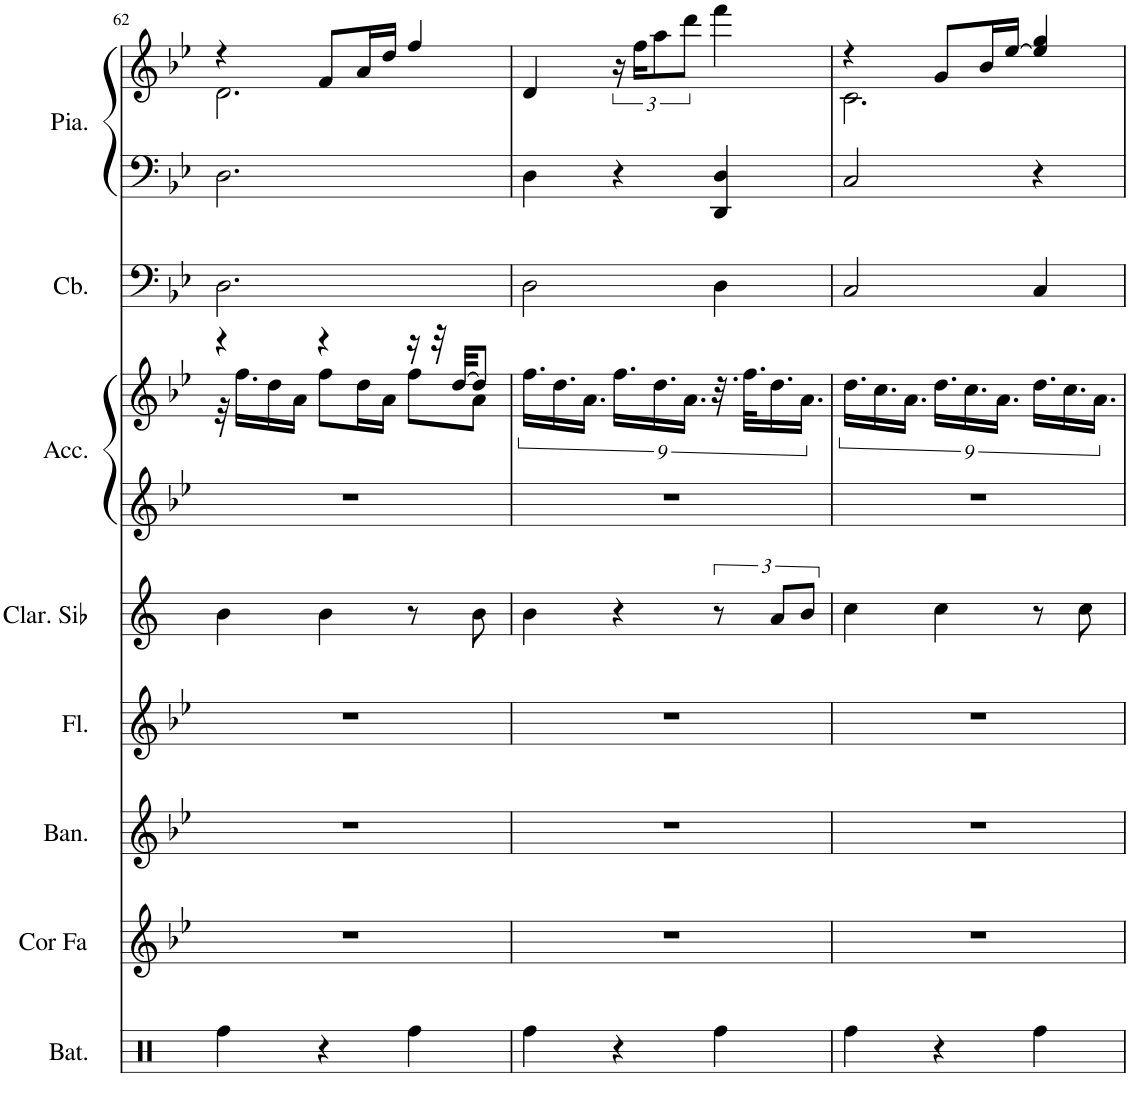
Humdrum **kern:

**kern	**kern	**kern	**kern	**kern	**kern	**kern	**kern	**kern	**kern
*part8	*part7	*part6	*part5	*part4	*part3	*part3	*part2	*part1	*part1
*staff10	*staff9	*staff8	*staff7	*staff6	*staff5	*staff4	*staff3	*staff2	*staff1
*I"Batterie	*I"Cor en Fa, French Horn	*I"Bandonéon, Tango Accordion	*I"Flûte, Flute	*I"Clarinette en Sib	*I"Accordéon , Accordion	*	*I"Contrebasse, Acoustic Bass	*I"Piano, Acoustic Grand Piano	*
*I'Bat.	*I'Cor Fa	*I'Ban.	*I'Fl.	*I'Clar. Sib	*I'Acc.	*	*I'Cb.	*I'Pia.	*
!!LO:PB:g=z
*clefX	*clefG2	*clefG2	*clefG2	*clefG2	*clefG2	*clefG2	*clefF4	*clefG2	*clefG2
*	*Trd4c7	*	*	*Trd1c2	*	*	*Trd7c12	*	*
*k[b-e-]	*k[b-e-]	*k[b-e-]	*k[b-e-]	*k[]	*k[b-e-]	*k[b-e-]	*k[b-e-]	*k[b-e-]	*k[b-e-]
*M3/4	*M3/4	*M3/4	*M3/4	*M3/4	*M3/4	*M3/4	*M3/4	*M3/4	*M3/4
=62	=62	=62	=62	=62	=62	=62	=62	=62	=62
*	*	*	*	*	*	*^	*	*	*^
4Rff\	2.r	2.r	2.r	4b\	2.r	4r	32r	2.D\	2.D\	4r	2.d\
.	.	.	.	.	.	.	16.ff\LL	.	.	.	.
.	.	.	.	.	.	.	16dd\	.	.	.	.
.	.	.	.	.	.	.	16a\JJ	.	.	.	.
4r	.	.	.	4b\	.	4r	8ff\L	.	.	8f/L	.
.	.	.	.	.	.	.	16dd\L	.	.	16a/L	.
.	.	.	.	.	.	.	16a\JJ	.	.	16dd/JJ	.
4Rff\	.	.	.	8r	.	16r	8ff\L	.	.	4ff/	.
.	.	.	.	.	.	32r	.	.	.	.	.
.	.	.	.	.	.	[32dd/KKL	.	.	.	.	.
.	.	.	.	8b\	.	8dd/J]	8a\J	.	.	.	.
*	*	*	*	*	*	*v	*v	*	*	*v	*v
=63	=63	=63	=63	=63	=63	=63	=63	=63	=63
4Rff\	2.r	2.r	2.r	4b\	2.r	18.ff\LL	2D\	4D\	4d/
.	.	.	.	.	.	18.dd\	.	.	.
.	.	.	.	.	.	18.a\JJ	.	.	.
4r	.	.	.	4r	.	18.ff\LL	.	4r	24r
.	.	.	.	.	.	.	.	.	24ff\KL
.	.	.	.	.	.	18.dd\	.	.	12aa\
.	.	.	.	.	.	18.a\JJ	.	.	12ddd\J
4Rff\	.	.	.	12r	.	36.r	4D\	4DD/ 4D/	4fff\
.	.	.	.	.	.	36.ff\KLL	.	.	.
.	.	.	.	12a/L	.	18.dd\	.	.	.
.	.	.	.	12b/J	.	18.a\JJ	.	.	.
=64	=64	=64	=64	=64	=64	=64	=64	=64	=64
*	*	*	*	*	*	*	*	*	*^
4Rff\	2.r	2.r	2.r	4cc\	2.r	18.dd\LL	2C/	2C/	4r	2.c\
.	.	.	.	.	.	18.cc\	.	.	.	.
.	.	.	.	.	.	18.a\JJ	.	.	.	.
4r	.	.	.	4cc\	.	18.dd\LL	.	.	8g/L	.
.	.	.	.	.	.	18.cc\	.	.	.	.
.	.	.	.	.	.	.	.	.	16b-/L	.
.	.	.	.	.	.	18.a\JJ	.	.	.	.
.	.	.	.	.	.	.	.	.	[16ee-/JJ	.
4Rff\	.	.	.	8r	.	18.dd\LL	4C/	4r	4ee-/] 4gg/	.
.	.	.	.	.	.	18.cc\	.	.	.	.
.	.	.	.	8cc\	.	.	.	.	.	.
.	.	.	.	.	.	18.a\JJ	.	.	.	.
*	*	*	*	*	*	*	*	*	*v	*v
=	=	=	=	=	=	=	=	=	=
*-	*-	*-	*-	*-	*-	*-	*-	*-	*-
